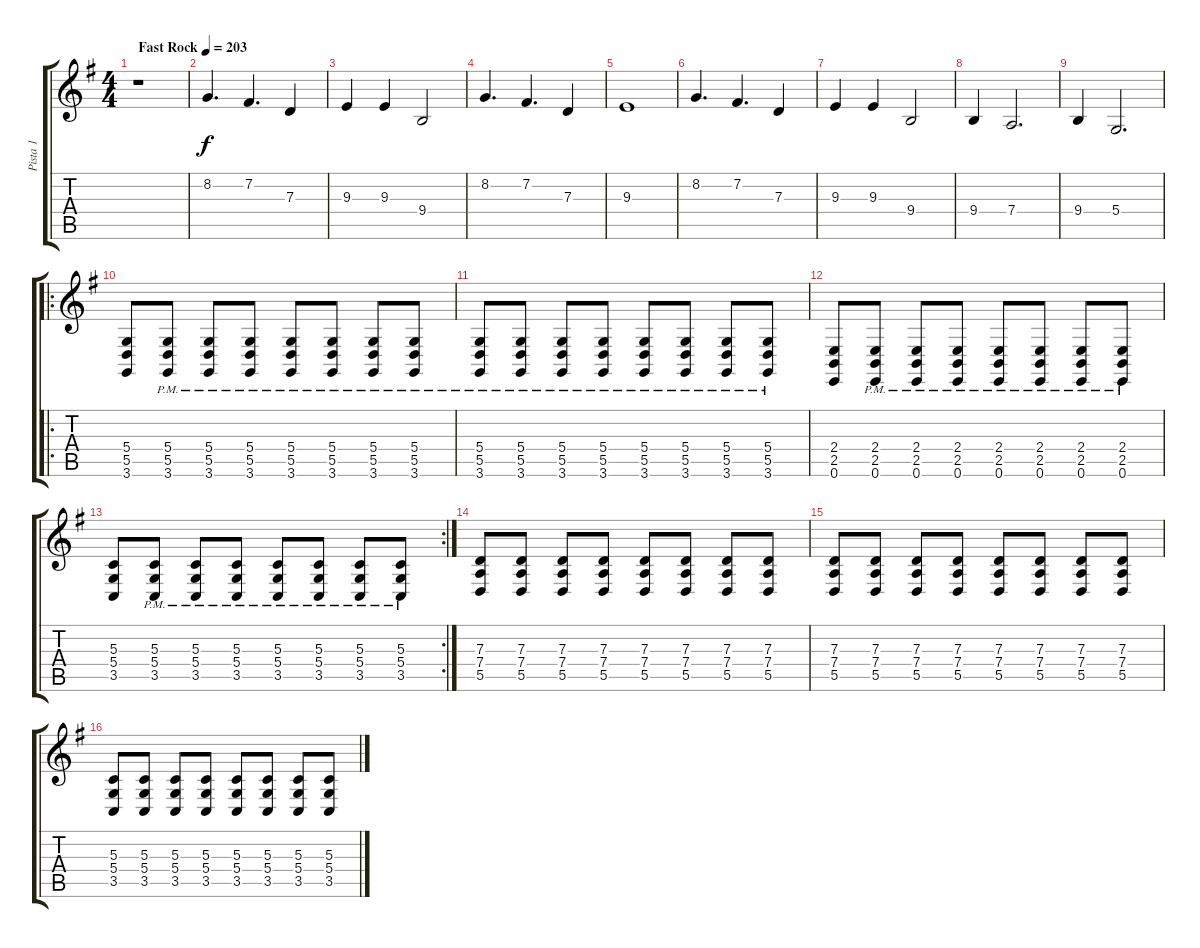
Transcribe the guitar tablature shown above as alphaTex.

\track ("Pista 1" "Pista 1") {instrument acousticgrandpiano}
\staff {score tabs}
\tuning (E4 B3 G3 D3 A2 E2) {hide}
\ts (4 4)
\tempo (203 "Fast Rock")
\clef g2
\ks g
r.1{dy f instrument acousticgrandpiano} |
8.2.4{d} 7.2.4{d} 7.3.4 |
9.3.4 9.3.4 9.4.2 |
8.2.4{d} 7.2.4{d} 7.3.4 |
9.3.1 |
8.2.4{d} 7.2.4{d} 7.3.4 |
9.3.4 9.3.4 9.4.2 |
9.4.4 7.4.2{d} |
9.4.4 5.4.2{d} |
\ro
(5.4 5.5 3.6).8 (5.4{pm} 5.5{pm} 3.6{pm}).8 (5.4{pm} 5.5{pm} 3.6{pm}).8 (5.4{pm} 5.5{pm} 3.6{pm}).8 (5.4{pm} 5.5{pm} 3.6{pm}).8 (5.4{pm} 5.5{pm} 3.6{pm}).8 (5.4{pm} 5.5{pm} 3.6{pm}).8 (5.4{pm} 5.5{pm} 3.6{pm}).8 |
(5.4{pm} 5.5{pm} 3.6{pm}).8 (5.4{pm} 5.5{pm} 3.6{pm}).8 (5.4{pm} 5.5{pm} 3.6{pm}).8 (5.4{pm} 5.5{pm} 3.6{pm}).8 (5.4{pm} 5.5{pm} 3.6{pm}).8 (5.4{pm} 5.5{pm} 3.6{pm}).8 (5.4{pm} 5.5{pm} 3.6{pm}).8 (5.4{pm} 5.5{pm} 3.6{pm}).8 |
(2.4 2.5 0.6).8 (2.4{pm} 2.5{pm} 0.6{pm}).8 (2.4{pm} 2.5{pm} 0.6{pm}).8 (2.4{pm} 2.5{pm} 0.6{pm}).8 (2.4{pm} 2.5{pm} 0.6{pm}).8 (2.4{pm} 2.5{pm} 0.6{pm}).8 (2.4{pm} 2.5{pm} 0.6{pm}).8 (2.4{pm} 2.5{pm} 0.6{pm}).8 |
\rc 2
(5.3 5.4 3.5).8 (5.3{pm} 5.4{pm} 3.5{pm}).8 (5.3{pm} 5.4{pm} 3.5{pm}).8 (5.3{pm} 5.4{pm} 3.5{pm}).8 (5.3{pm} 5.4{pm} 3.5{pm}).8 (5.3{pm} 5.4{pm} 3.5{pm}).8 (5.3{pm} 5.4{pm} 3.5{pm}).8 (5.3{pm} 5.4{pm} 3.5{pm}).8 |
(7.3 7.4 5.5).8 (7.3 7.4 5.5).8 (7.3 7.4 5.5).8 (7.3 7.4 5.5).8 (7.3 7.4 5.5).8 (7.3 7.4 5.5).8 (7.3 7.4 5.5).8 (7.3 7.4 5.5).8 |
(7.3 7.4 5.5).8 (7.3 7.4 5.5).8 (7.3 7.4 5.5).8 (7.3 7.4 5.5).8 (7.3 7.4 5.5).8 (7.3 7.4 5.5).8 (7.3 7.4 5.5).8 (7.3 7.4 5.5).8 |
(5.3 5.4 3.5).8 (5.3 5.4 3.5).8 (5.3 5.4 3.5).8 (5.3 5.4 3.5).8 (5.3 5.4 3.5).8 (5.3 5.4 3.5).8 (5.3 5.4 3.5).8 (5.3 5.4 3.5).8
